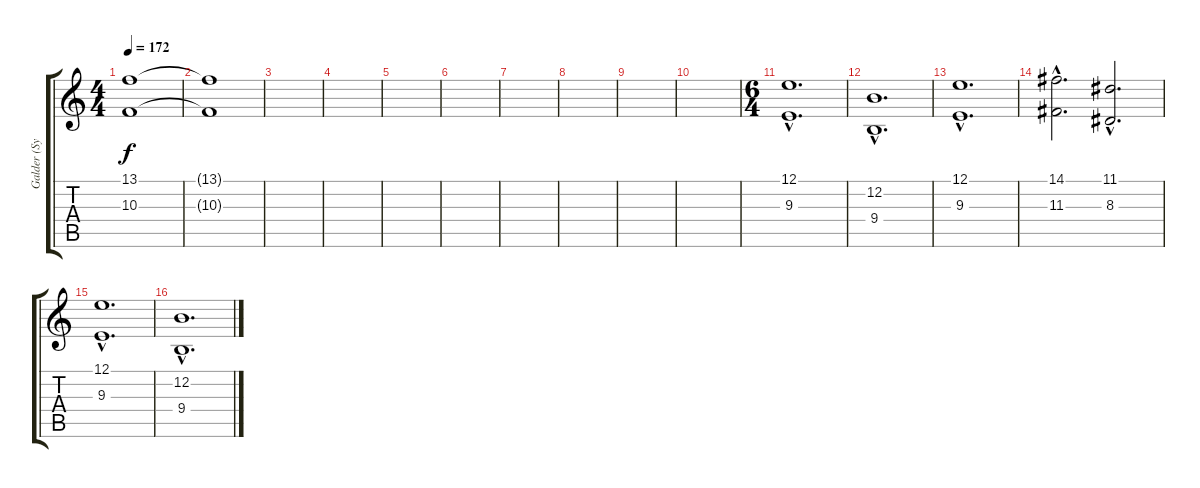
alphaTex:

\track ("Galder (Synth)" "Galder (Sy") {instrument choiraahs}
\staff {score tabs}
\tuning (E4 B3 G3 D3 A2 E2) {hide}
\ts (4 4)
\tempo 172
\clef g2
\ks c
(13.1 10.3).1{dy f} |
(13.1{t} 10.3{t}).1 |
|
|
|
|
|
|
|
|
\ts (6 4)
(12.1{hac} 9.3{hac}).1{d volume 16} |
(12.2{hac} 9.4{hac}).1{d} |
(12.1{hac} 9.3{hac}).1{d} |
(14.1{hac} 11.3{hac}).2{d} (11.1{hac} 8.3{hac}).2{d} |
(12.1{hac} 9.3{hac}).1{d} |
(12.2{hac} 9.4{hac}).1{d}
